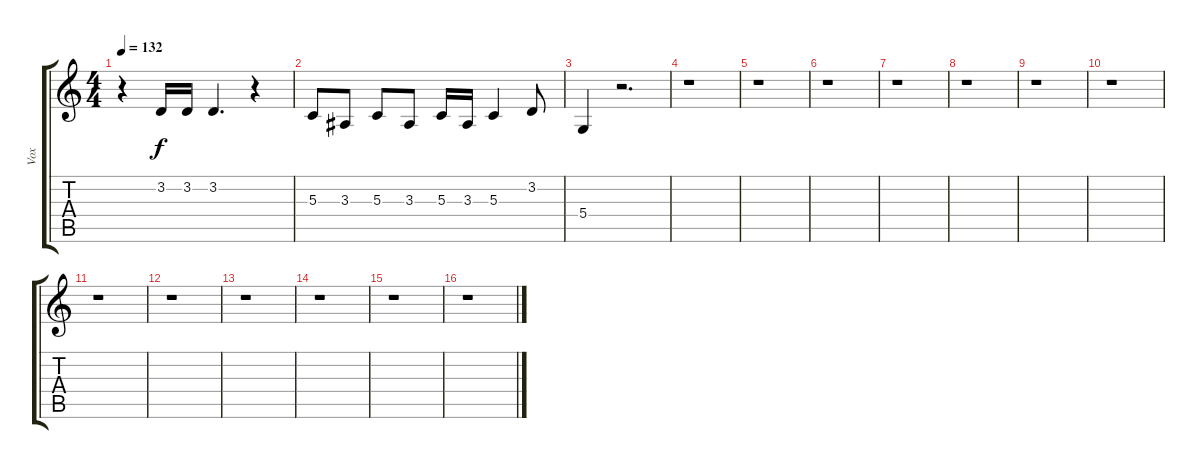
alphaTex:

\track ("Vox" "Vox") {instrument tenorsax}
\staff {score tabs}
\tuning (E4 B3 G3 D3 A2 E2) {hide}
\ts (4 4)
\tempo 132
\clef g2
\ks c
r.4{dy f} 3.2.16 3.2.16 3.2.4{d} r.4 |
5.3.8 3.3.8 5.3.8 3.3.8 5.3.16 3.3.16 5.3.4 3.2.8 |
5.4.4 r.2{d} |
r.1 |
r.1 |
r.1 |
r.1 |
r.1 |
r.1 |
r.1 |
r.1 |
r.1 |
r.1 |
r.1 |
r.1 |
r.1
